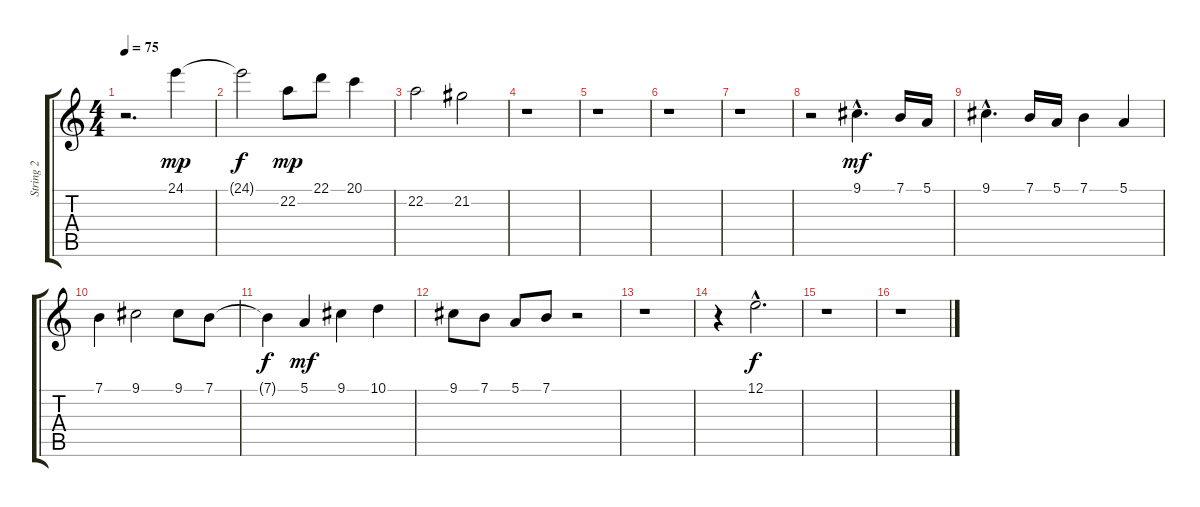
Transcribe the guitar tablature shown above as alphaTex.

\track ("String 2" "String 2") {instrument stringensemble2}
\staff {score tabs}
\tuning (E4 B3 G3 D3 A2 E2) {hide}
\ts (4 4)
\tempo 75
\clef g2
\ks c
r.2{d dy mf} 24.1.4{dy mp} |
24.1{t}.2{dy f} 22.2.8{dy mp} 22.1.8 20.1.4 |
22.2.2 21.2.2 |
r.1 |
r.1 |
r.1 |
r.1 |
r.2 9.1{hac}.4{d dy mf} 7.1.16 5.1.16 |
9.1{hac}.4{d} 7.1.16 5.1.16 7.1.4 5.1.4 |
7.1.4 9.1.2 9.1.8 7.1.8 |
7.1{t}.4{dy f} 5.1.4{dy mf} 9.1.4 10.1.4 |
9.1.8 7.1.8 5.1.8 7.1.8 r.2 |
r.1 |
r.4 12.1{hac}.2{d dy f} |
r.1 |
r.1
